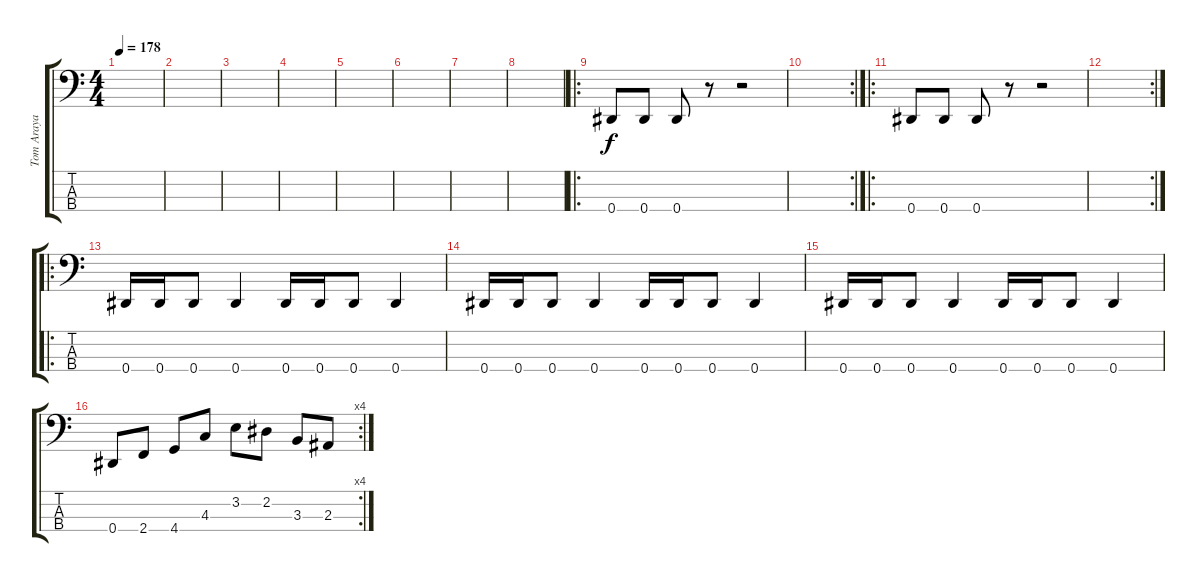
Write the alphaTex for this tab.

\track ("Tom Araya - Bass" "Tom Araya ") {instrument electricbasspick}
\staff {score tabs}
\tuning (Gb2 Db2 Ab1 Eb1) {hide}
\ts (4 4)
\tempo 178
\clef f4
\ks c
|
|
|
|
|
|
|
|
\ro
0.4.8 0.4.8 0.4.8 r.8 r.2 |
\rc 2
|
\ro
0.4.8 0.4.8 0.4.8 r.8 r.2 |
\rc 2
|
\ro
0.4.16 0.4.16 0.4.8 0.4.4 0.4.16 0.4.16 0.4.8 0.4.4 |
0.4.16 0.4.16 0.4.8 0.4.4 0.4.16 0.4.16 0.4.8 0.4.4 |
0.4.16 0.4.16 0.4.8 0.4.4 0.4.16 0.4.16 0.4.8 0.4.4 |
\rc 4
0.4.8 2.4.8 4.4.8 4.3.8 3.2.8 2.2.8 3.3.8 2.3.8
